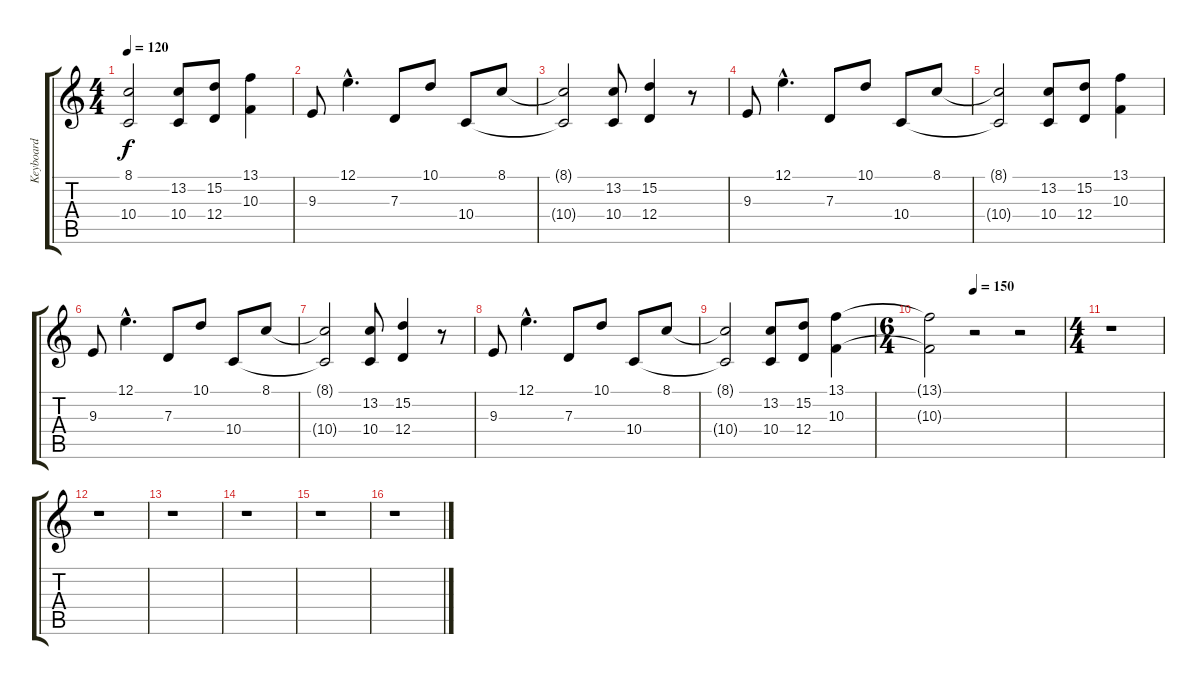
\track ("Keyboard" "Keyboard") {instrument churchorgan}
\staff {score tabs}
\tuning (E4 B3 G3 D3 A2 E2) {hide}
\ts (4 4)
\tempo 120
\clef g2
\ks c
(8.1{t} 10.4{t}).2{dy f} (13.2 10.4).8 (15.2 12.4).8 (13.1 10.3).4 |
9.3.8{volume 7 balance 8 instrument fx3crystal} 12.1{hac}.4{d} 7.3.8 10.1.8 10.4.8 8.1.8 |
(8.1{t} 10.4{t}).2 (13.2 10.4).8 (15.2 12.4).4 r.8 |
9.3.8 12.1{hac}.4{d} 7.3.8 10.1.8 10.4.8 8.1.8 |
(8.1{t} 10.4{t}).2 (13.2 10.4).8 (15.2 12.4).8 (13.1 10.3).4 |
9.3.8{volume 7 balance 8 instrument fx3crystal} 12.1{hac}.4{d} 7.3.8 10.1.8 10.4.8 8.1.8 |
(8.1{t} 10.4{t}).2 (13.2 10.4).8 (15.2 12.4).4 r.8 |
9.3.8 12.1{hac}.4{d} 7.3.8 10.1.8 10.4.8 8.1.8 |
(8.1{t} 10.4{t}).2 (13.2 10.4).8 (15.2 12.4).8 (13.1 10.3).4 |
\ts (6 4)
\tempo (150 0.3333333333333333)
(13.1{t} 10.3{t}).2 r.2 r.2 |
\ts (4 4)
r.1 |
r.1{volume 12 balance 8} |
r.1 |
r.1 |
r.1 |
r.1
